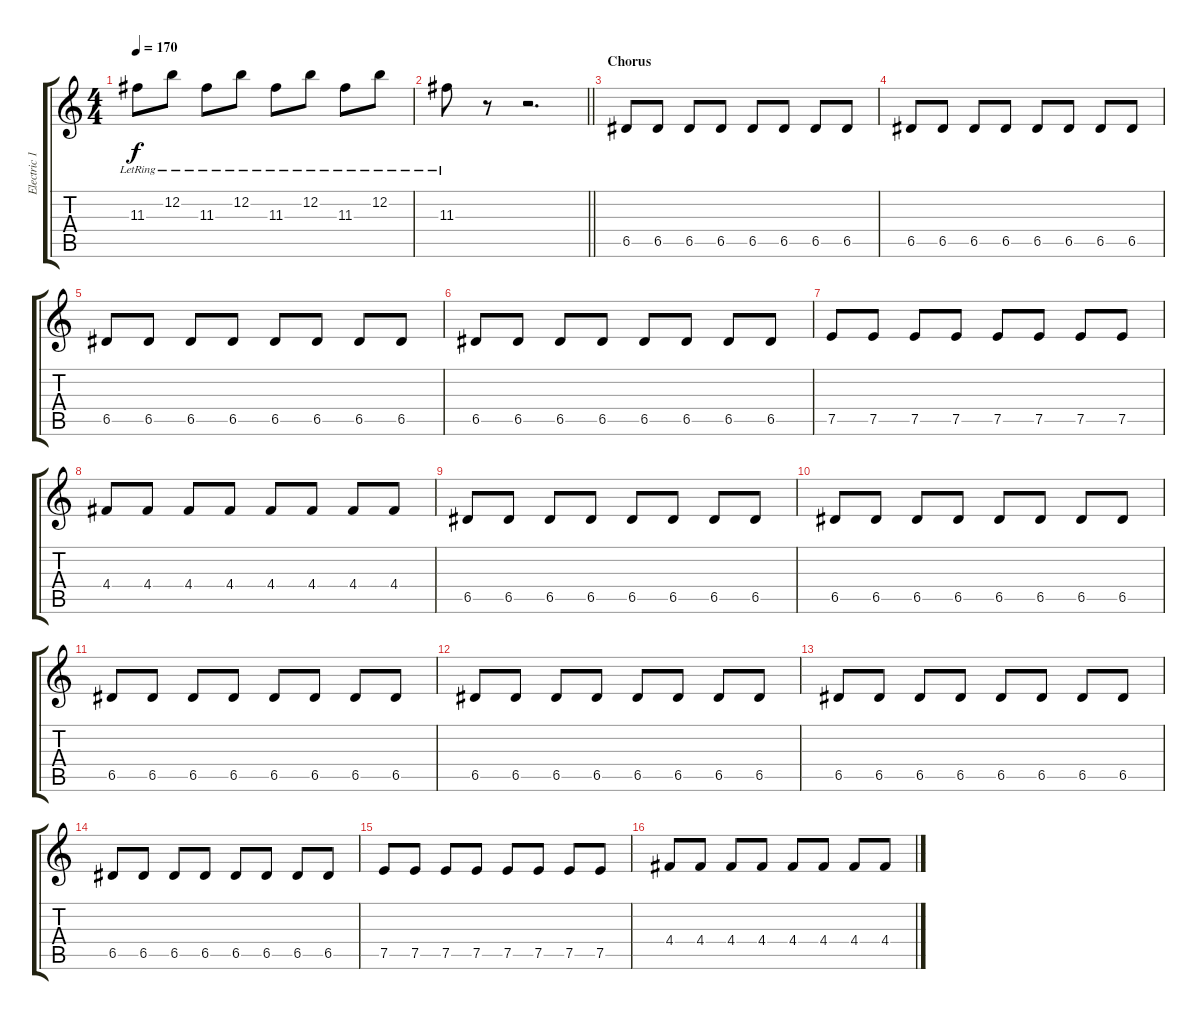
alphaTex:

\track ("Electric 1" "Electric 1") {instrument electricguitarclean}
\staff {score tabs}
\tuning (E4 B3 G3 D3 A2 E2) {hide}
\ts (4 4)
\tempo 170
\clef g2
\ks c
11.3{lr}.8{dy f} 12.2{lr}.8 11.3{lr}.8 12.2{lr}.8 11.3{lr}.8 12.2{lr}.8 11.3{lr}.8 12.2{lr}.8 |
\barLineRight lightlight
11.3{lr}.8 r.8 r.2{d} |
\section ("" "Chorus")
6.5.8{instrument overdrivenguitar} 6.5.8 6.5.8 6.5.8 6.5.8 6.5.8 6.5.8 6.5.8 |
6.5.8 6.5.8 6.5.8 6.5.8 6.5.8 6.5.8 6.5.8 6.5.8 |
6.5.8 6.5.8 6.5.8 6.5.8 6.5.8 6.5.8 6.5.8 6.5.8 |
6.5.8 6.5.8 6.5.8 6.5.8 6.5.8 6.5.8 6.5.8 6.5.8 |
7.5.8 7.5.8 7.5.8 7.5.8 7.5.8 7.5.8 7.5.8 7.5.8 |
4.4.8 4.4.8 4.4.8 4.4.8 4.4.8 4.4.8 4.4.8 4.4.8 |
6.5.8 6.5.8 6.5.8 6.5.8 6.5.8 6.5.8 6.5.8 6.5.8 |
6.5.8 6.5.8 6.5.8 6.5.8 6.5.8 6.5.8 6.5.8 6.5.8 |
6.5.8 6.5.8 6.5.8 6.5.8 6.5.8 6.5.8 6.5.8 6.5.8 |
6.5.8 6.5.8 6.5.8 6.5.8 6.5.8 6.5.8 6.5.8 6.5.8 |
6.5.8 6.5.8 6.5.8 6.5.8 6.5.8 6.5.8 6.5.8 6.5.8 |
6.5.8 6.5.8 6.5.8 6.5.8 6.5.8 6.5.8 6.5.8 6.5.8 |
7.5.8 7.5.8 7.5.8 7.5.8 7.5.8 7.5.8 7.5.8 7.5.8 |
4.4.8 4.4.8 4.4.8 4.4.8 4.4.8 4.4.8 4.4.8 4.4.8
